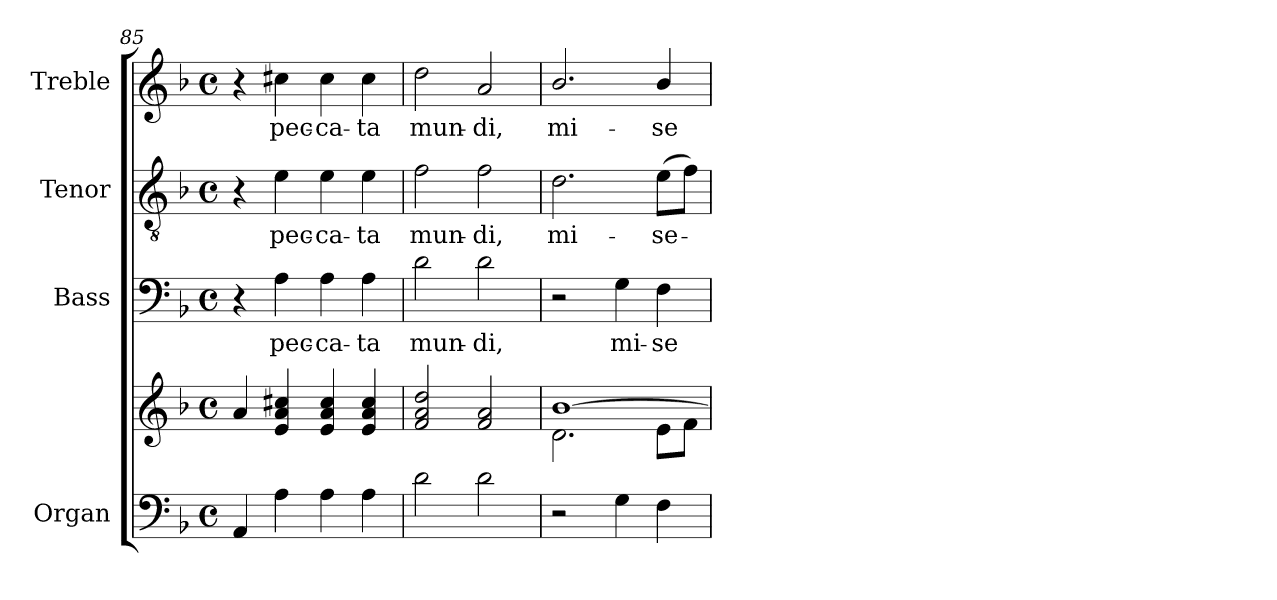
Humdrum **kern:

**kern	**kern	**kern	**text	**kern	**text	**kern	**text
*part4	*part4	*part3	*part3	*part2	*part2	*part1	*part1
*staff5	*staff4	*staff3	*staff3	*staff2	*staff2	*staff1	*staff1
*I"Organ	*	*I"Bass	*	*I"Tenor	*	*I"Treble	*
*I'Organ	*	*I'Bass	*	*I'Tenor	*	*I'Treble	*
*clefF4	*clefG2	*clefF4	*	*clefGv2	*	*clefG2	*
*k[b-]	*k[b-]	*k[b-]	*	*k[b-]	*	*k[b-]	*
*F:	*F:	*F:	*	*F:	*	*F:	*
*M4/4	*M4/4	*M4/4	*	*M4/4	*	*M4/4	*
*met(c)	*met(c)	*met(c)	*	*met(c)	*	*met(c)	*
=85	=85	=85	=85	=85	=85	=85	=85
*	*^	*	*	*	*	*	*
4AA	4a	1ryy	4r	.	4r	.	4r	.
!	!	!	!	!LO:LY:b	!	!LO:LY:b	!	!LO:LY:b
4A	4e 4a 4cc#X	.	4A	pec-	4e	pec-	4cc#X	pec-
!	!	!	!	!LO:LY:b	!	!LO:LY:b	!	!LO:LY:b
4A	4e 4a 4cc#	.	4A	-ca-	4e	-ca-	4cc#	-ca-
!	!	!	!	!LO:LY:b	!	!LO:LY:b	!	!LO:LY:b
4A	4e 4a 4cc#	.	4A	-ta	4e	-ta	4cc#	-ta
=86	=86	=86	=86	=86	=86	=86	=86	=86
!	!	!	!	!LO:LY:b	!	!LO:LY:b	!	!LO:LY:b
2d	2f 2a 2dd	1ryy	2d	mun-	2f	mun-	2dd	mun-
!	!	!	!	!LO:LY:b	!	!LO:LY:b	!	!LO:LY:b
2d	2f 2a	.	2d	-di,	2f	-di,	2a	-di,
=87	=87	=87	=87	=87	=87	=87	=87	=87
!	!	!	!	!	!	!LO:LY:b	!	!LO:LY:b
2r	[1b-	2.d\	2r	.	2.d	mi-	2.b-/	mi-
!	!	!	!	!LO:LY:b	!	!	!	!
4G	.	.	4G	mi-	.	.	.	.
!	!	!	!	!LO:LY:b	!	!LO:LY:b	!	!LO:LY:b
4F	.	8e\L	4F	-se-	(>8eL	-se-	4b-/	-se-
.	.	8f\J	.	.	8fJ)	.	.	.
*	*v	*v	*	*	*	*	*	*
=	=	=	=	=	=	=	=
*-	*-	*-	*-	*-	*-	*-	*-
